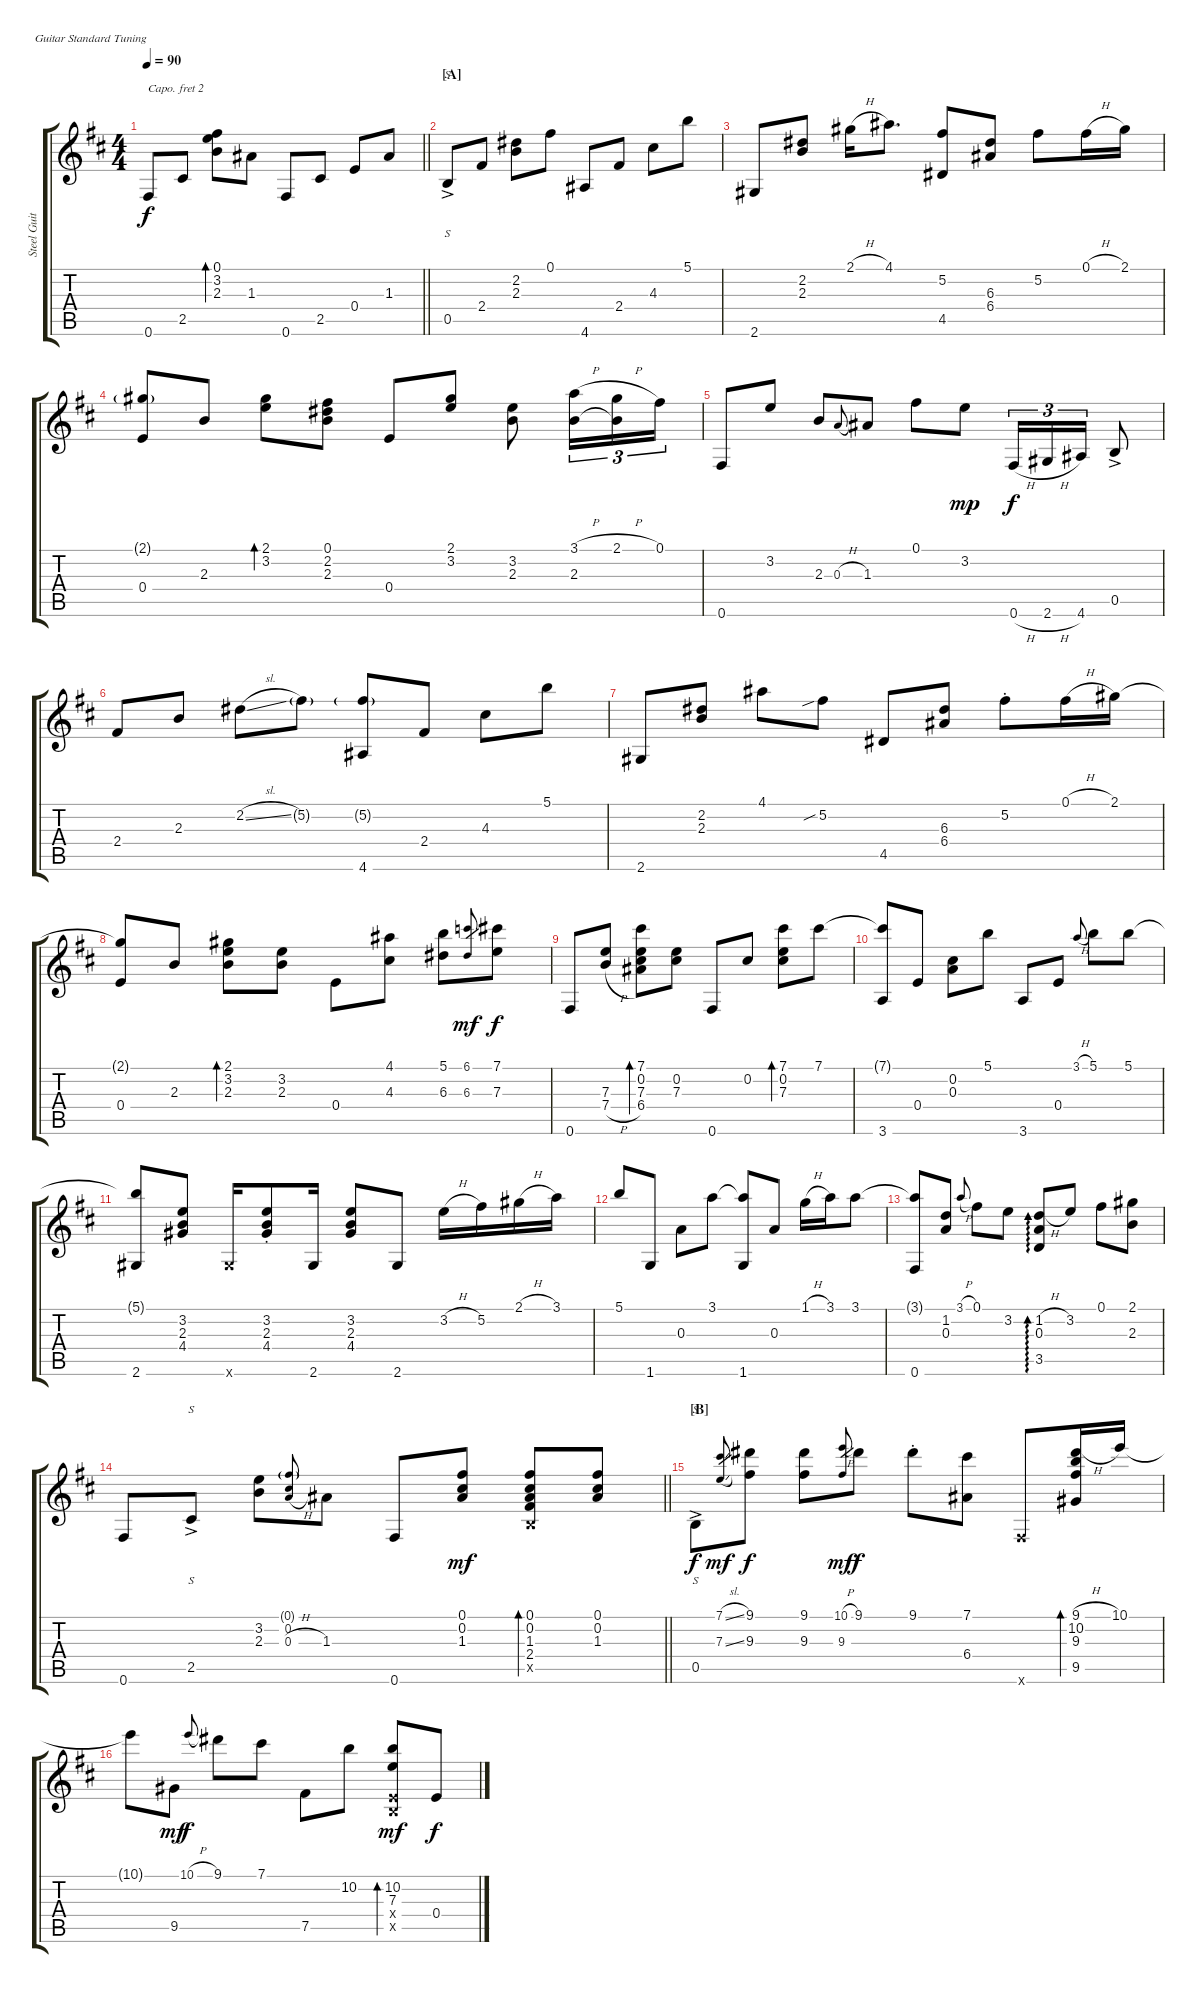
\defaultSystemsLayout 4
\bracketExtendMode groupsimilarinstruments
\otherSystemsTrackNameOrientation horizontal
\track ("Steel Guitar" "Steel Guit") {instrument acousticguitarsteel}
\staff {score tabs}
\capo 2
\tuning (E4 B3 G3 D3 A2 E2)
\ts (4 4)
\tempo 90
\clef g2
\scale
1.00937
\barLineRight lightlight
\ks d
0.6{acc forcenatural}.8{dy f beam Up} 2.5{acc forcenatural}.8{beam Up} (0.1{acc forcenatural} 2.3{acc forcenatural} 3.2{acc forcenatural}).8{bd 37 beam Down} 1.3{acc #}.8{beam Down} 0.6{acc forcenatural}.8{beam Up} 2.5{acc forcenatural}.8{beam Up} 0.4{acc forcenatural}.8{beam Up} 1.3{acc #}.8{beam Up} |
\section ("A" "")
\scale
0.995314 0.5{ac acc forcenatural}.8{s beam Up} 2.4{acc forcenatural}.8{beam Up} (2.2{acc #} 2.3{acc forcenatural}).8{beam Down} 0.1{acc forcenatural}.8{beam Down} 4.6{acc #}.8{beam Up} 2.4{acc forcenatural}.8{beam Up} 4.3{acc forcenatural}.8{beam Down} 5.1{acc forcenatural}.8{beam Down} |
\scale
0.995947 2.6{acc #}.8{beam Up} (2.2{acc #} 2.3{acc forcenatural}).8{beam Up} 2.1{h acc #}.16{beam Down} 4.1{acc #}.8{d beam Down} (4.5{acc #} 5.2{acc forcenatural}).8{beam Up} (6.3{acc #} 6.4{acc #}).8{beam Up} 5.2{acc forcenatural}.8{beam Down} 0.1{h acc forcenatural}.16{beam Down} 2.1{acc #}.16{beam Down} |
\scale
0.989474 (2.1{g acc #} 0.4{acc forcenatural}).8{beam Up} 2.3{acc forcenatural}.8{beam Up} (2.1{acc #} 3.2{acc forcenatural}).8{bd 40 beam Down} (2.3{acc forcenatural} 0.1{acc forcenatural} 2.2{acc #}).8{beam Down} 0.4{acc forcenatural}.8{beam Up} (2.1{acc #} 3.2{acc forcenatural}).8{beam Up} (3.2{acc forcenatural} 2.3{acc forcenatural}).8{beam Down} (3.1{h acc forcenatural} 2.3{acc forcenatural}).16{tu (3 2) beam Down} (2.1{h acc #} 2.3{t acc forcenatural}).16{tu (3 2) beam Down} 0.1{acc forcenatural}.16{tu (3 2) beam Down} |
\scale
1.01458 0.6{acc forcenatural}.8{beam Up} 3.2{acc forcenatural}.8{beam Up} 2.3{acc forcenatural}.8{beam Up} 0.3{h acc forcenatural}.8{gr onbeat beam Up} 1.3{acc #}.8{beam Up} 0.1{acc forcenatural}.8{beam Down} 3.2{acc forcenatural}.8{dy mp beam Down} 0.6{h acc forcenatural}.16{tu (3 2) dy f beam Up} 2.6{h acc #}.16{tu (3 2) beam Up} 4.6{acc #}.16{tu (3 2) beam Up} 0.5{ac acc forcenatural}.8{beam Up} |
\scale
1.00837 2.4{acc forcenatural}.8{beam Up} 2.3{acc forcenatural}.8{beam Up} 2.2{sl acc #}.8{beam Down} 5.2{g acc forcenatural}.8{beam Down} (4.6{acc #} 5.2{g acc forcenatural}).8{beam Up} 2.4{acc forcenatural}.8{beam Up} 4.3{acc forcenatural}.8{beam Down} 5.1{acc forcenatural}.8{beam Down} |
\scale
0.983263 2.6{acc #}.8{beam Up} (2.2{acc #} 2.3{acc forcenatural}).8{beam Up} 4.1{acc #}.8{beam Down} 5.2{sib acc forcenatural}.8{beam Down} 4.5{acc #}.8{beam Up} (6.3{acc #} 6.4{acc #}).8{beam Up} 5.2{st acc forcenatural}.8{beam Down} 0.1{h acc forcenatural}.16{beam Down} 2.1{acc #}.16{beam Down} |
\scale
1.00837 (2.1{t acc #} 0.4{acc forcenatural}).8{beam Up} 2.3{acc forcenatural}.8{beam Up} (3.2{acc forcenatural} 2.1{acc #} 2.3{acc forcenatural}).8{bd 37 beam Down} (2.3{acc forcenatural} 3.2{acc forcenatural}).8{beam Down} 0.4{acc forcenatural}.8{beam Down} (4.1{acc #} 4.3{acc forcenatural}).8{beam Down} (5.1{acc forcenatural} 6.3{acc #}).8{beam Down} (6.1{acc b} 6.3{acc #}).8{gr dy mf beam Up} (7.1{acc forcenatural} 7.3{acc forcenatural}).8{dy f beam Down} |
\scale
1.00837 0.6{acc forcenatural}.8{beam Up} (7.3{acc forcenatural} 7.4{h acc forcenatural}).8{beam Up} (6.4{acc #} 7.1{acc forcenatural} 0.2{acc forcenatural} 7.3{acc forcenatural}).8{bd 37 beam Down} (0.2{acc forcenatural} 7.3{acc forcenatural}).8{beam Down} 0.6{acc forcenatural}.8{beam Up} 0.2{acc forcenatural}.8{beam Up} (7.3{acc forcenatural} 7.1{acc forcenatural} 0.2{acc forcenatural}).8{bd 37 beam Down} 7.1{acc forcenatural}.8{beam Down} |
\scale
1.00837 (7.1{t acc forcenatural} 3.6{acc forcenatural}).8{beam Up} 0.4{acc forcenatural}.8{beam Up} (0.2{acc forcenatural} 0.3{acc forcenatural}).8{beam Down} 5.1{acc forcenatural}.8{beam Down} 3.6{acc forcenatural}.8{beam Up} 0.4{acc forcenatural}.8{beam Up} 3.1{h acc forcenatural}.8{gr onbeat beam Up} 5.1{acc forcenatural}.8{beam Down} 5.1{acc forcenatural}.8{beam Down} |
\scale
0.983263 (5.1{t acc forcenatural} 2.6{acc #}).8{beam Up} (3.2{acc forcenatural} 2.3{acc forcenatural} 4.4{acc #}).8{beam Up} 2.6{x acc #}.16{beam Up} (3.2{st acc forcenatural} 2.3{st acc forcenatural} 4.4{st acc #}).8{beam Up} 2.6{acc #}.16{beam Up} (3.2{acc forcenatural} 2.3{acc forcenatural} 4.4{acc #}).8{beam Up} 2.6{acc #}.8{beam Up} 3.2{h acc forcenatural}.16{beam Down} 5.2{acc forcenatural}.16{beam Down} 2.1{h acc #}.16{beam Down} 3.1{acc forcenatural}.16{beam Down} |
\scale
0.995314 5.1{acc forcenatural}.8{beam Up} 1.6{acc forcenatural}.8{beam Up} 0.3{acc forcenatural}.8{beam Down} 3.1{acc forcenatural}.8{beam Down} (1.6{acc forcenatural} 3.1{t acc forcenatural}).8{beam Up} 0.3{acc forcenatural}.8{beam Up} 1.1{h acc forcenatural}.16{beam Down} 3.1{acc forcenatural}.16{beam Down} 3.1{acc forcenatural}.8{beam Down} |
\scale
0.995314 (3.1{t acc forcenatural} 0.6{acc forcenatural}).8{beam Up} (1.2{acc forcenatural} 0.3{acc forcenatural}).8{beam Up} 3.1{h acc forcenatural}.8{gr onbeat beam Up} 0.1{acc forcenatural}.8{beam Down} 3.2{acc forcenatural}.8{beam Down} (1.2{h acc forcenatural} 3.5{acc forcenatural} 0.3{acc forcenatural}).8{ad 0 beam Up} 3.2{acc forcenatural}.8{beam Up} 0.1{acc forcenatural}.8{beam Down} (2.3{acc forcenatural} 2.1{acc #}).8{beam Down} |
\scale
1.00937
\barLineRight lightlight
0.6{acc forcenatural}.8{beam Up} 2.5{ac acc forcenatural}.8{s beam Up} (3.2{acc forcenatural} 2.3{acc forcenatural}).8{beam Down} (0.2{acc forcenatural} 0.3{h acc forcenatural} 0.1{g acc forcenatural}).8{gr onbeat beam Up} 1.3{acc #}.8{beam Down} 0.6{acc forcenatural}.8{beam Up} (0.1{acc forcenatural} 0.2{acc forcenatural} 1.3{acc #}).8{dy mf beam Up} (0.1{acc forcenatural} 1.3{acc #} 2.4{acc forcenatural} 0.2{acc forcenatural} 0.5{x acc forcenatural}).8{bd 38 beam Up} (0.1{acc forcenatural} 0.2{acc forcenatural} 1.3{acc #}).8{beam Up} |
\section ("B" "")
\scale
1.00837 0.5{ac acc forcenatural}.8{s dy f beam Down} (7.1{sl acc forcenatural} 7.3{sl acc forcenatural}).8{gr dy mf beam Up} (9.1{acc #} 9.3{acc forcenatural}).8{dy f beam Down} (9.1{acc #} 9.3{acc forcenatural}).8{beam Down} (10.1{h acc forcenatural} 9.3{acc forcenatural}).8{gr dy mf beam Up} 9.1{acc #}.8{dy f beam Down} 9.1{st acc #}.8{beam Down} (7.1{acc forcenatural} 6.4{acc #}).8{beam Down} 0.6{x acc forcenatural}.8{beam Up} (9.1{h acc #} 10.2{acc forcenatural} 9.3{acc forcenatural} 9.5{acc #}).16{bd 82 beam Up} 10.1{acc forcenatural}.16{beam Up} |
\scale
1.00837 10.1{t acc forcenatural}.8{beam Down} 9.5{acc #}.8{dy mf beam Down} 10.1{h acc forcenatural}.8{gr onbeat dy f beam Up} 9.1{acc #}.8{beam Down} 7.1{acc forcenatural}.8{beam Down} 7.5{acc forcenatural}.8{beam Down} 10.2{acc forcenatural}.8{beam Down} (7.3{acc forcenatural} 10.2{acc forcenatural} 0.4{x acc forcenatural} 0.5{x acc forcenatural}).8{bd 43 dy mf beam Up} 0.4{acc forcenatural}.8{dy f beam Up}
